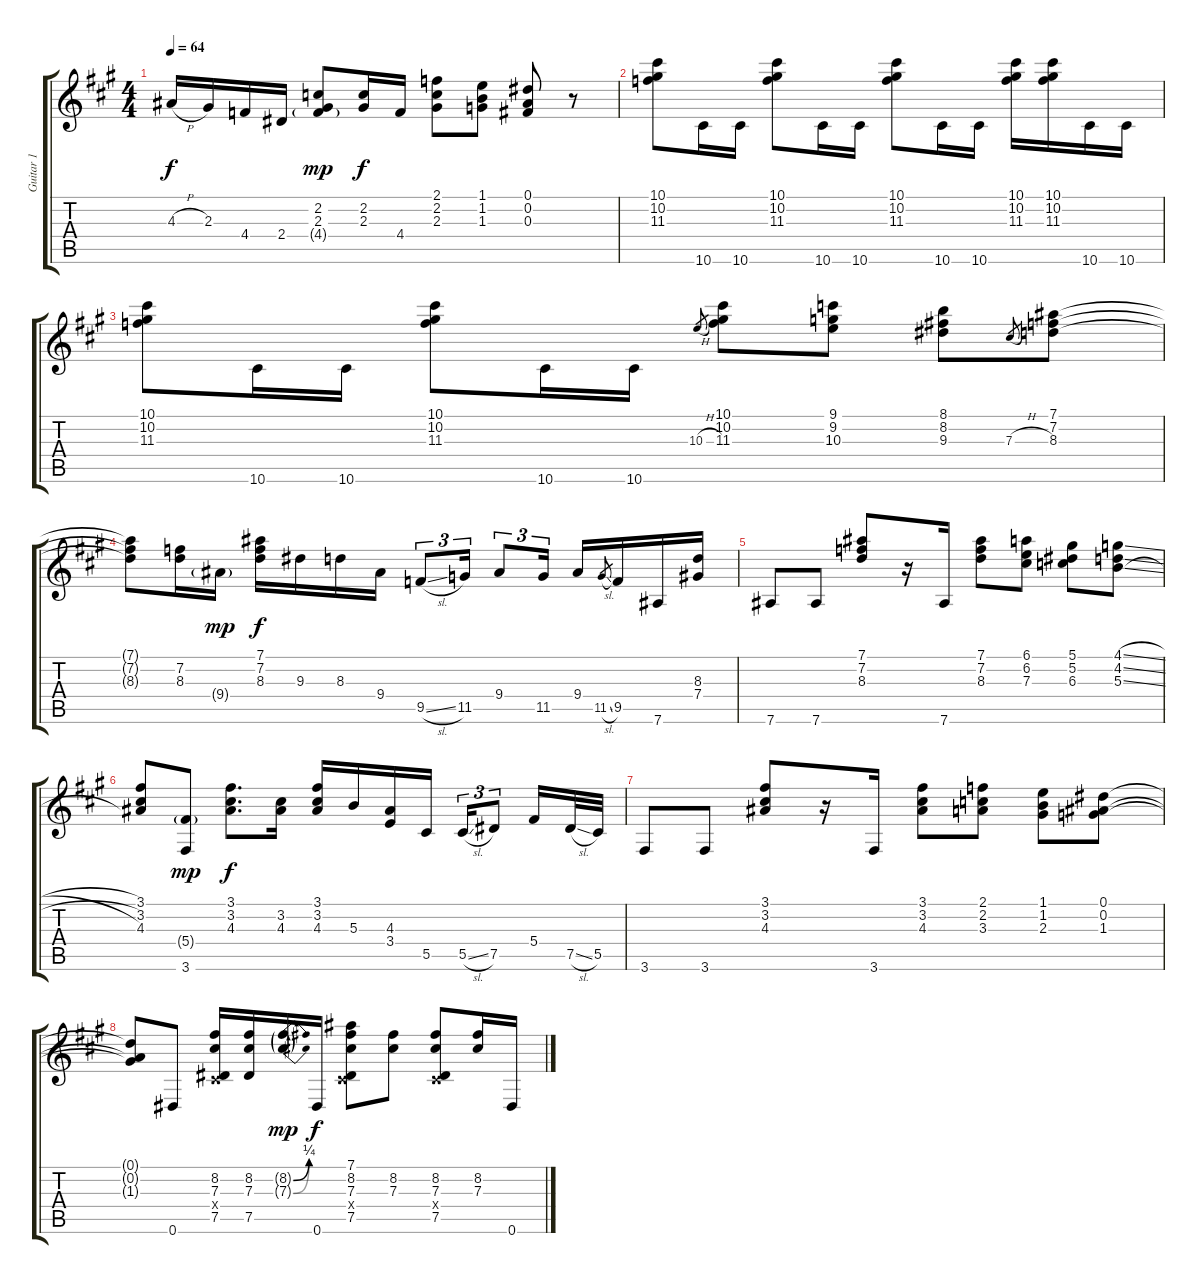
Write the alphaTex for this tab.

\track ("Guitar 1" "Guitar 1") {instrument acousticguitarsteel}
\staff {score tabs}
\tuning (Eb4 Bb3 Gb3 Db3 Ab2 Eb2) {hide}
\ts (4 4)
\tempo 64
\clef g2
\ks a
4.3{h}.16{dy f} 2.3.16 4.4.16 2.4.16 (2.2 2.3 4.4{g}).8{dy mp} (2.2 2.3).16{dy f} 4.4.16 (2.1 2.2 2.3).8 (1.1 1.2 1.3).8 (0.1 0.2 0.3).8 r.8 |
(10.1 10.2 11.3).8 10.6.16 10.6.16 (10.1 10.2 11.3).8 10.6.16 10.6.16 (10.1 10.2 11.3).8 10.6.16 10.6.16 (10.1 10.2 11.3).16 (10.1 10.2 11.3).16 10.6.16 10.6.16 |
(10.1 10.2 11.3).8 10.6.16 10.6.16 (10.1 10.2 11.3).8 10.6.16 10.6.16 10.3{h}.8{gr} (10.1 10.2 11.3).8 (9.1 9.2 10.3).8 (8.1 8.2 9.3).8 7.3{h}.8{gr} (7.1 7.2 8.3).8 |
(7.1{t} 7.2{t} 8.3{t}).8 (7.2 8.3).16 9.4{g}.16{dy mp} (7.1 7.2 8.3).16{dy f} 9.3.16 8.3.16 9.4.16 9.5{sl}.8{tu (3 2)} 11.5.16{tu (3 2)} 9.4.8{tu (3 2)} 11.5.16{tu (3 2)} 9.4.16 11.5{sl}.8{gr} 9.5.16 7.6.16 (8.3 7.4).16 |
7.6.8 7.6.8 (7.1 7.2 8.3).8 r.16 7.6.16 (7.1 7.2 8.3).8 (6.1 6.2 7.3).8 (5.1 5.2 6.3).8 (4.1{sl} 4.2{sl} 5.3{sl}).8 |
(3.1 3.2 4.3).8 (5.4{g} 3.6).8{dy mp} (3.1 3.2 4.3).8{d dy f} (3.2 4.3).16 (3.1 3.2 4.3).16 5.3.16 (4.3 3.4).16 5.5.16 5.5{sl}.16{tu (3 2)} 7.5.8{tu (3 2)} 5.4.16 7.5{sl}.32 5.5.32 |
3.6.8 3.6.8 (3.1 3.2 4.3).8 r.16 3.6.16 (3.1 3.2 4.3).8 (2.1 2.2 3.3).8 (1.1 1.2 2.3).8 (0.1 0.2 1.3).8 |
(0.1{t} 0.2{t} 1.3{t}).8 0.6.8 (8.2 7.3 0.4{x} 7.5).16 (8.2 7.3 7.5).16 (8.2{be (bend 0 0 60 1) g} 7.3{be (bend 0 0 60 1) g}).16{dy mp} 0.6.16{dy f} (7.1 8.2 7.3 0.4{x} 7.5).8 (8.2 7.3).8 (8.2 7.3 0.4{x} 7.5).8 (8.2 7.3).16 0.6.16
